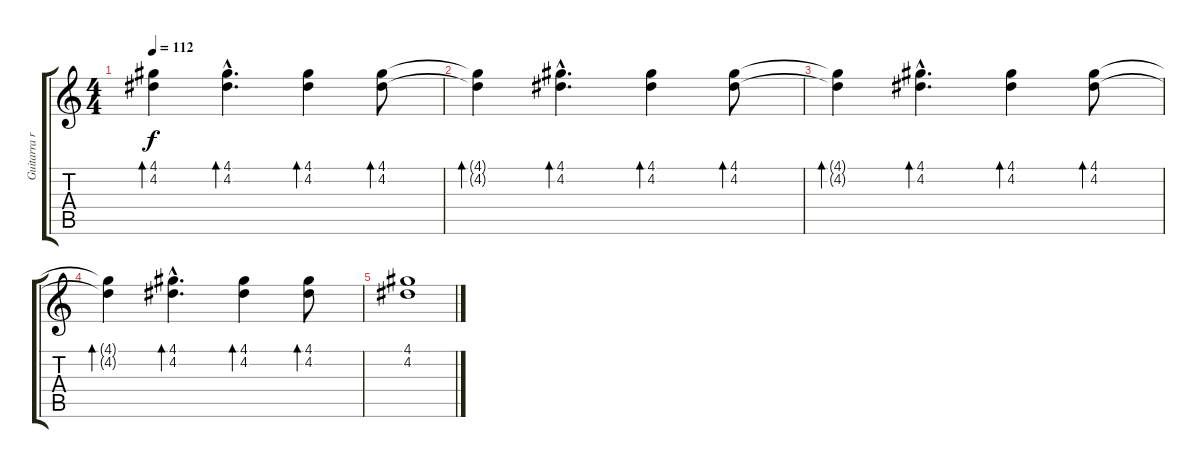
\track ("Guitarra rit." "Guitarra r") {instrument acousticguitarsteel}
\staff {score tabs}
\tuning (E4 B3 G3 D3 A2 E2) {hide}
\ts (4 4)
\tempo 112
\clef g2
\ks c
(4.1{t} 4.2{t}).4{bd 120 dy f} (4.1{hac} 4.2{hac}).4{d bd 120} (4.1 4.2).4{bd 120} (4.1 4.2).8{bd 120} |
(4.1{t} 4.2{t}).4{bd 120} (4.1{hac} 4.2{hac}).4{d bd 120} (4.1 4.2).4{bd 120} (4.1 4.2).8{bd 120} |
(4.1{t} 4.2{t}).4{bd 120} (4.1{hac} 4.2{hac}).4{d bd 120} (4.1 4.2).4{bd 120} (4.1 4.2).8{bd 120} |
(4.1{t} 4.2{t}).4{bd 120} (4.1{hac} 4.2{hac}).4{d bd 120} (4.1 4.2).4{bd 120} (4.1 4.2).8{bd 120} |
(4.1 4.2).1
